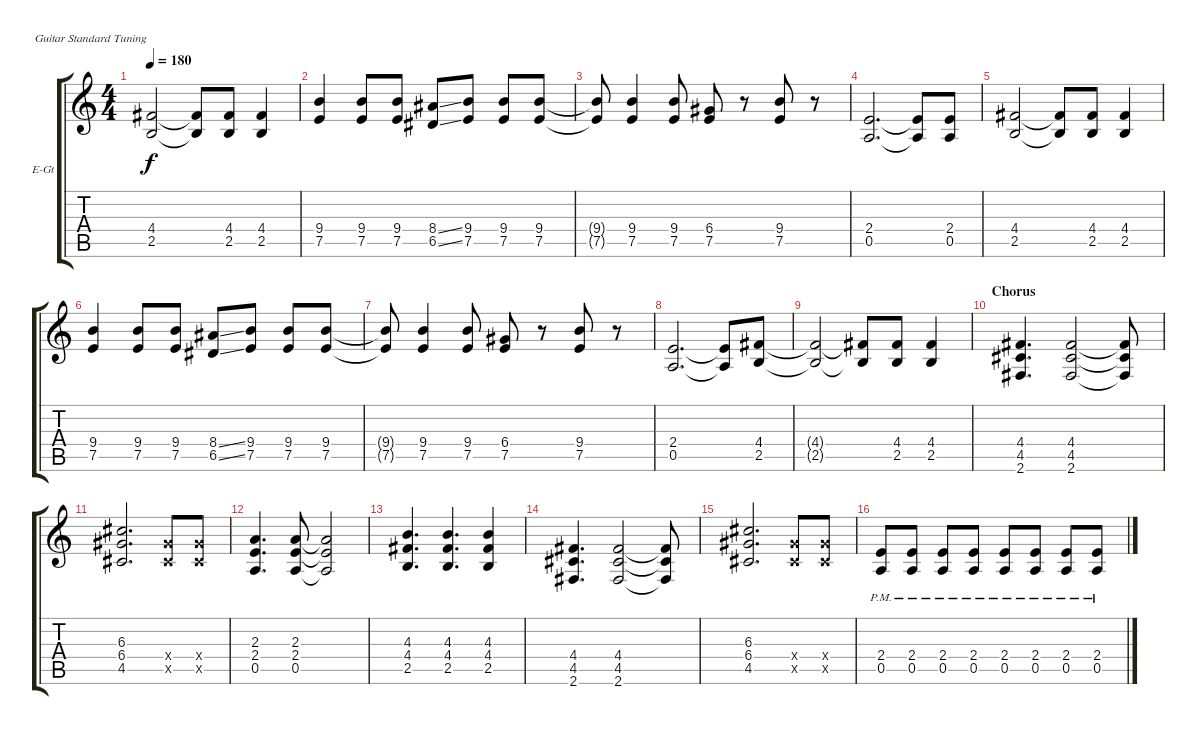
\defaultSystemsLayout 4
\bracketExtendMode groupsimilarinstruments
\firstSystemTrackNameOrientation horizontal
\otherSystemsTrackNameOrientation horizontal
\track ("Electric Guitar" "E-Gt") {instrument distortionguitar}
\staff {score tabs}
\tuning (E4 B3 G3 D3 A2 E2)
\ts (4 4)
\tempo 180
\clef g2
\scale
0.333333
\ks c
(4.4 2.5).2{dy f} (4.4{t} 2.5{t}).8 (4.4 2.5).8 (4.4 2.5).4 |
\scale
0.333333 (9.4 7.5).4 (9.4 7.5).8 (9.4 7.5).8 (8.4{ss} 6.5{ss}).8 (9.4 7.5).8 (9.4 7.5).8 (9.4 7.5).8 |
\scale
0.333333 (9.4{t} 7.5{t}).8 (9.4 7.5).4 (9.4 7.5).8 (6.4 7.5).8 r.8 (9.4 7.5).8 r.8 |
\scale
0.333333 (2.4 0.5).2{d} (2.4{t} 0.5{t}).8 (2.4 0.5).8 |
\scale
0.333333 (4.4 2.5).2 (4.4{t} 2.5{t}).8 (4.4 2.5).8 (4.4 2.5).4 |
\scale
0.333333 (9.4 7.5).4 (9.4 7.5).8 (9.4 7.5).8 (8.4{ss} 6.5{ss}).8 (9.4 7.5).8 (9.4 7.5).8 (9.4 7.5).8 |
\scale
0.333333 (9.4{t} 7.5{t}).8 (9.4 7.5).4 (9.4 7.5).8 (6.4 7.5).8 r.8 (9.4 7.5).8 r.8 |
\scale
0.333333 (2.4 0.5).2{d} (2.4{t} 0.5{t}).8 (4.4 2.5).8 |
\scale
0.333333 (4.4{t} 2.5{t}).2 (4.4{t} 2.5{t}).8 (4.4 2.5).8 (4.4 2.5).4 |
\section ("" "Chorus")
\scale
0.333333 (4.5 2.6 4.4).4{d} (4.5 2.6 4.4).2 (4.5{t} 2.6{t} 4.4{t}).8 |
\scale
0.333333 (6.4 4.5 6.3).2{d} (6.4{x} 4.5{x}).8 (6.4{x} 4.5{x}).8 |
\scale
0.333333 (2.4 0.5 2.3).4{d} (2.4 0.5 2.3).8 (2.4{t} 0.5{t} 2.3{t}).2 |
\scale
0.333333 (4.4 2.5 4.3).4{d} (4.4 2.5 4.3).4{d} (4.4 2.5 4.3).4 |
\scale
0.333333 (4.5 2.6 4.4).4{d} (4.5 2.6 4.4).2 (4.5{t} 2.6{t} 4.4{t}).8 |
\scale
0.333333 (6.4 4.5 6.3).2{d} (6.4{x} 4.5{x}).8 (6.4{x} 4.5{x}).8 |
\scale
0.333333 (2.4{pm} 0.5{pm}).8 (2.4{pm} 0.5{pm}).8 (2.4{pm} 0.5{pm}).8 (2.4{pm} 0.5{pm}).8 (2.4{pm} 0.5{pm}).8 (2.4{pm} 0.5{pm}).8 (2.4{pm} 0.5{pm}).8 (2.4{pm} 0.5{pm}).8
